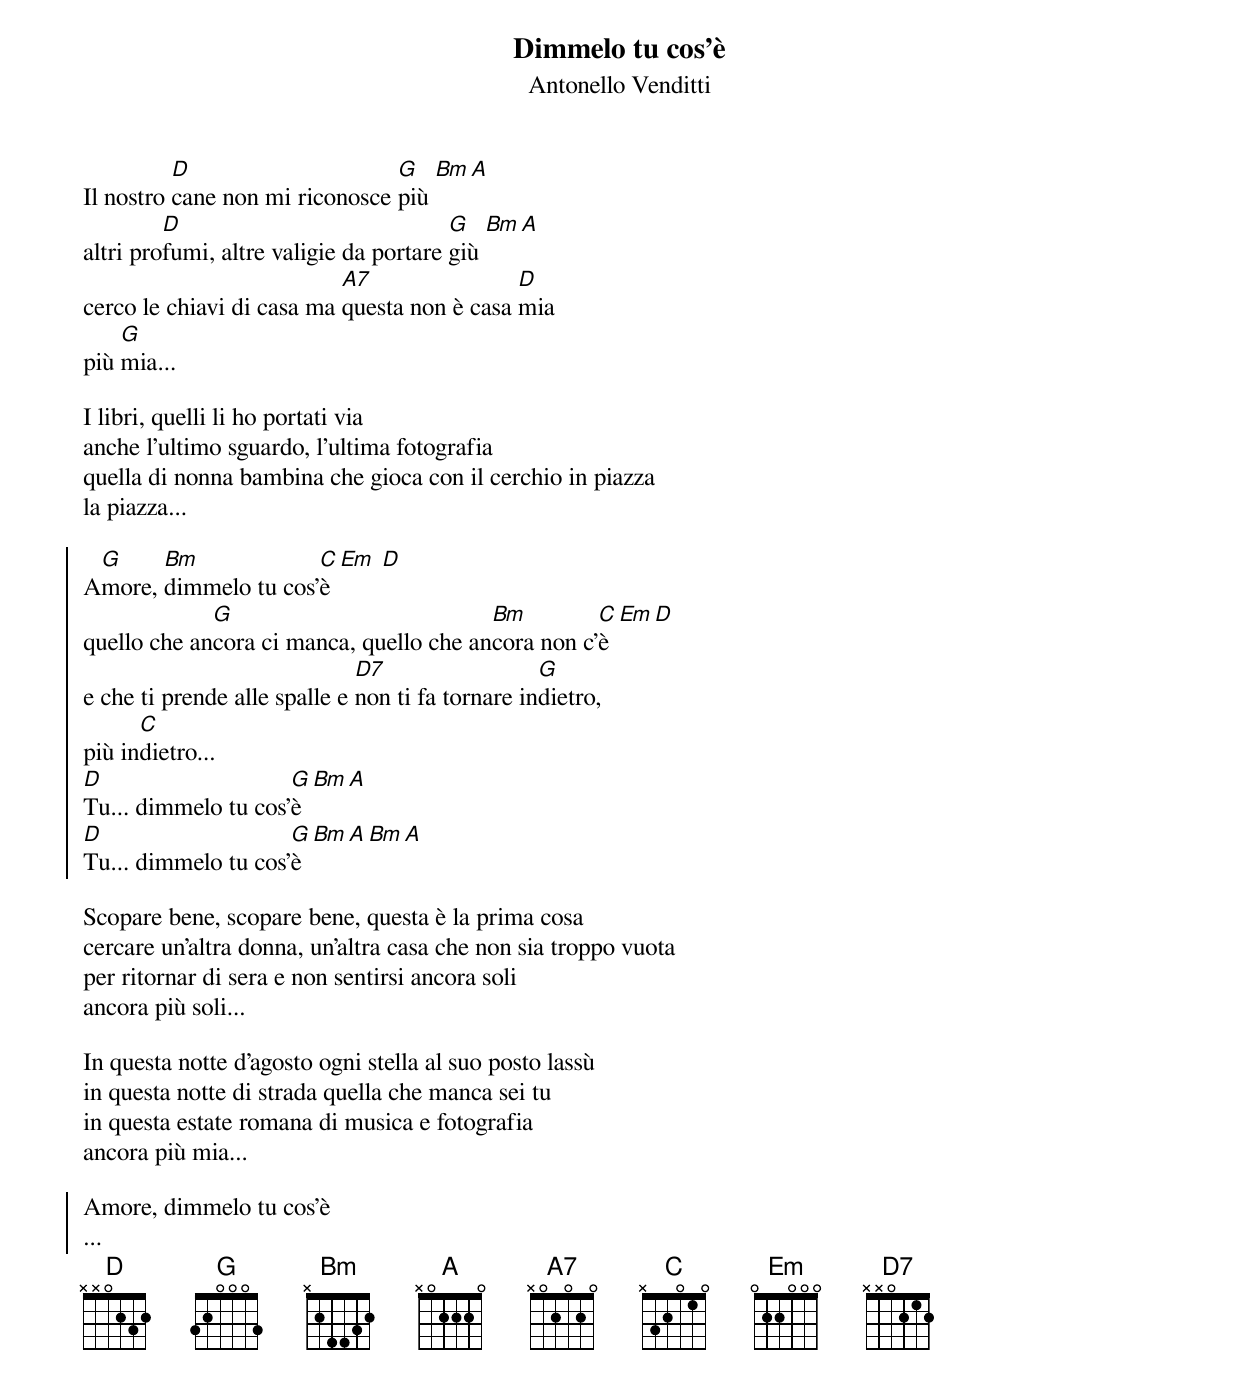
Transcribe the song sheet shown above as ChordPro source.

{title: Dimmelo tu cos'è}
{subtitle: Antonello Venditti}

Il nostro [D]cane non mi riconosce [G]più [Bm][A]
altri pro[D]fumi, altre valigie da portare [G]giù [Bm][A]
cerco le chiavi di casa ma [A7]questa non è casa [D]mia
più [G]mia...

I libri, quelli li ho portati via
anche l'ultimo sguardo, l'ultima fotografia
quella di nonna bambina che gioca con il cerchio in piazza
la piazza...

{soc}
A[G]more, [Bm]dimmelo tu cos'[C]è [Em] [D]
quello che an[G]cora ci manca, quello che an[Bm]cora non c'[C]è [Em][D]
e che ti prende alle spalle e [D7]non ti fa tornare in[G]dietro,
più in[C]dietro...
[D]Tu... dimmelo tu cos'[G]è [Bm][A]
[D]Tu... dimmelo tu cos'[G]è [Bm][A][Bm][A]
{eoc}

Scopare bene, scopare bene, questa è la prima cosa
cercare un'altra donna, un'altra casa che non sia troppo vuota
per ritornar di sera e non sentirsi ancora soli
ancora più soli...

In questa notte d'agosto ogni stella al suo posto lassù
in questa notte di strada quella che manca sei tu
in questa estate romana di musica e fotografia
ancora più mia...

{soc}
Amore, dimmelo tu cos'è
...
{eoc}
